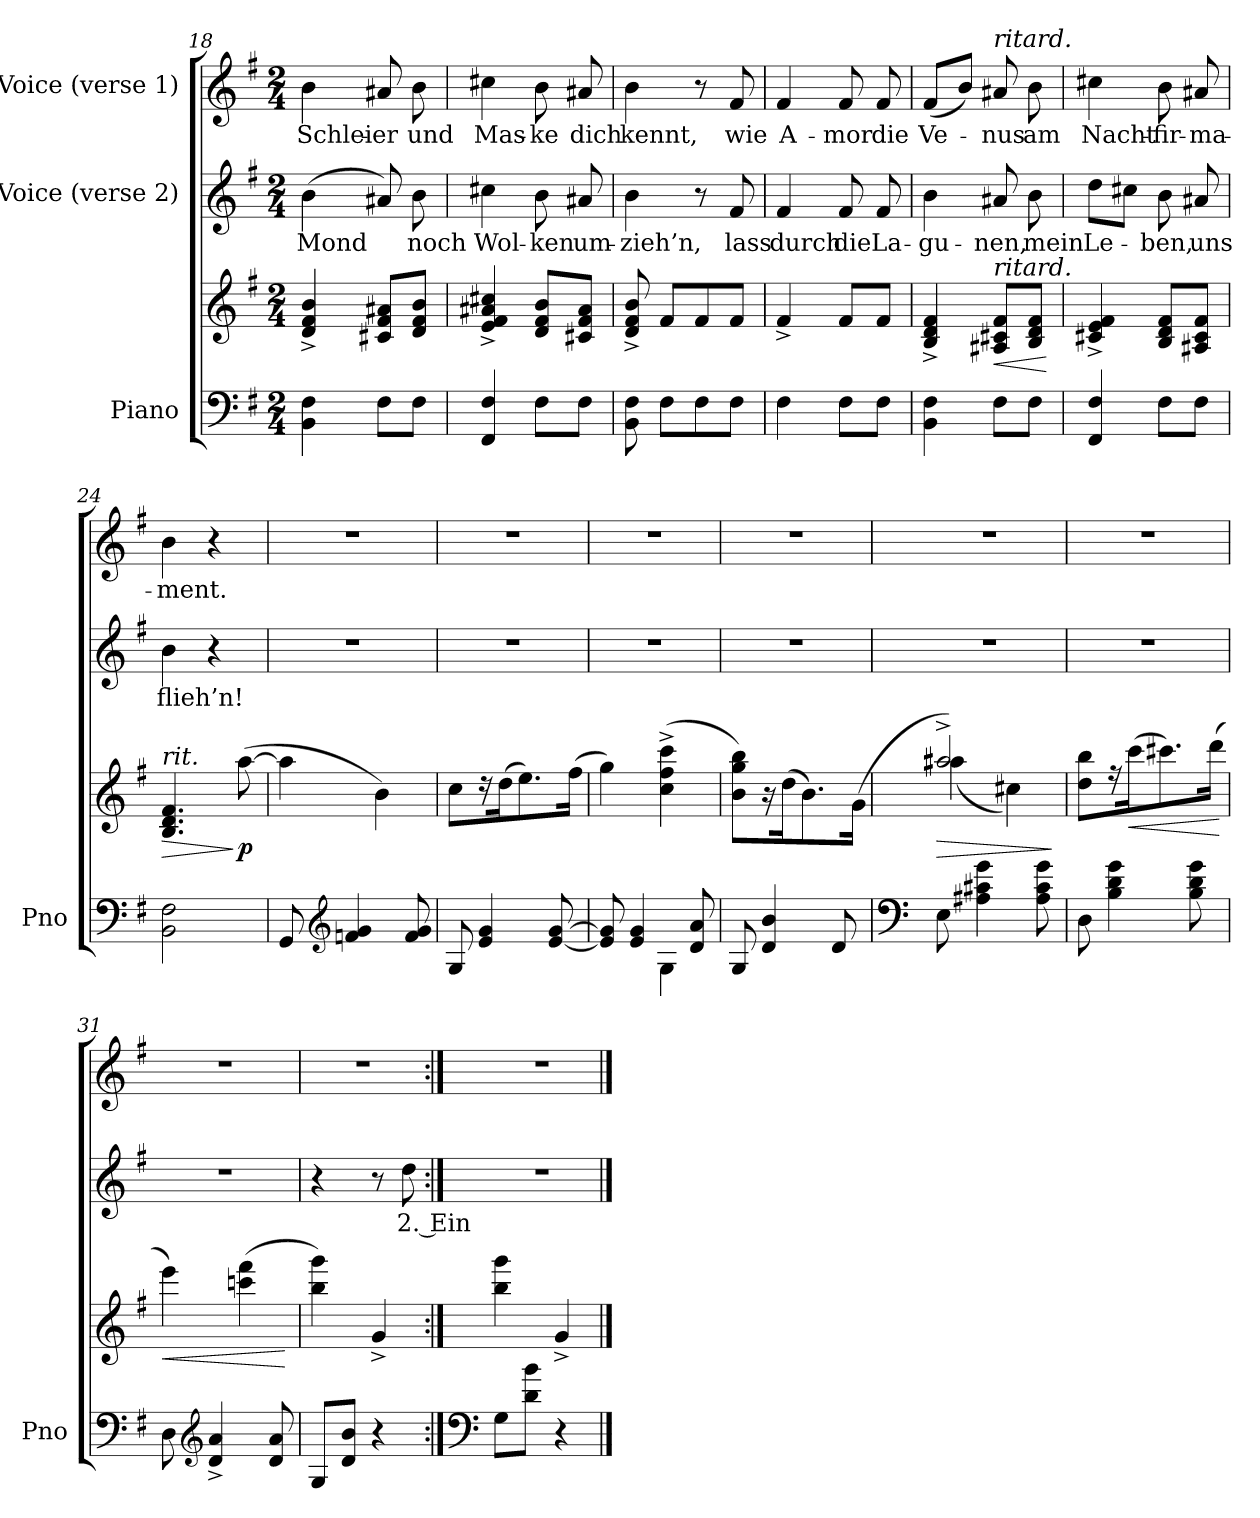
**kern	**kern	**dynam	**kern	**text	**kern	**text
*part3	*part3	*part3	*part2	*part2	*part1	*part1
*staff4	*staff3	*staff3/4	*staff2	*staff2	*staff1	*staff1
*I"Piano	*	*	*I"Voice (verse 2)	*	*I"Voice (verse 1)	*
*I'Pno	*	*	*	*	*	*
*clefF4	*clefG2	*	*clefG2	*	*clefG2	*
*k[f#]	*k[f#]	*	*k[f#]	*	*k[f#]	*
*M2/4	*M2/4	*	*M2/4	*	*M2/4	*
=18	=18	=18	=18	=18	=18	=18
4BB\ 4F#\	4d/^ 4f#/^ 4b/^	.	(4b\	Mond	4b\	Schlei-
8F#\L	8c#X/ 8f#/ 8a#X/L	.	8a#X/)	.	8a#X/	-er
8F#\J	8d/ 8f#/ 8b/J	.	8b\	noch	8b\	und
=19	=19	=19	=19	=19	=19	=19
4FF#/ 4F#/	4e/^ 4f#/^ 4a#X/^ 4cc#X/^	.	4cc#X\	Wol-	4cc#X\	Mas-
8F#\L	8d/ 8f#/ 8b/L	.	8b\	-ken	8b\	-ke
8F#\J	8c#X/ 8f#/ 8a#/J	.	8a#X/	um-	8a#X/	dich
=20	=20	=20	=20	=20	=20	=20
8BB\ 8F#\	8d/^ 8f#/^ 8b/^	.	4b\	-zieh’n,	4b\	kennt,
8F#\L	8f#/L	.	.	.	.	.
8F#\	8f#/	.	8r	.	8r	.
8F#\J	8f#/J	.	8f#/	lass	8f#/	wie
=21	=21	=21	=21	=21	=21	=21
4F#\	4f#^/	.	4f#/	durch	4f#/	A-
8F#\L	8f#/L	.	8f#/	die	8f#/	-mor
8F#\J	8f#/J	.	8f#/	La-	8f#/	die
=22	=22	=22	=22	=22	=22	=22
4BB\ 4F#\	4B/^ 4d/^ 4f#/^	.	4b\	-gu-	(8f#/L	Ve-
.	.	.	.	.	8b/J)	.
!	!	!	!	!	!LO:TX:a:i:t=ritard.	!
!	!LO:TX:a:i:t=ritard.	!	!	!	!	!
!	!	!LO:HP:b	!	!	!	!
8F#\L	8A#X/ 8c#X/ 8f#/L	<	8a#X/	-nen,	8a#X/	-nus
8F#\J	8B/ 8d/ 8f#/J	.	8b\	mein	8b\	am
.	.	[	.	.	.	.
=23	=23	=23	=23	=23	=23	=23
4FF#/ 4F#/	4c#X/^ 4e/^ 4f#/^	.	8dd\L	Le-	4cc#X\	Nacht-
.	.	.	8cc#X\J	.	.	.
8F#\L	8B/ 8d/ 8f#/L	.	8b\	-ben,	8b\	-fir-
8F#\J	8A#X/ 8c#/ 8f#/J	.	8a#X/	uns	8a#X/	-ma-
=24	=24	=24	=24	=24	=24	=24
!	!LO:TX:a:i:t=rit.	!	!	!	!	!
!	!	!LO:HP:b	!	!	!	!
2BB\ 2F#\	4.B/ 4.d/ 4.f#/	>	4b\	flieh’n!	4b\	-ment.
.	.	.	4r	.	4r	.
!	!	!LO:DY:n=1:b	!	!	!	!
.	([8aa\	] p	.	.	.	.
=25	=25	=25	=25	=25	=25	=25
8GG/	4aa\]	.	2r	.	2r	.
*clefG2	*	*	*	*	*	*
4fn/ 4g/	.	.	.	.	.	.
.	4b\)	.	.	.	.	.
8f/ 8g/	.	.	.	.	.	.
=26	=26	=26	=26	=26	=26	=26
8G/	8cc\L	.	2r	.	2r	.
4e/ 4g/	16r	.	.	.	.	.
.	(16dd\J	.	.	.	.	.
.	8.ee\)	.	.	.	.	.
[8e/ [8g/	.	.	.	.	.	.
.	(16ff#\Jk	.	.	.	.	.
=27	=27	=27	=27	=27	=27	=27
*^	*	*	*	*	*	*
8e/] 8g/]	4ryy	4gg\)	.	2r	.	2r	.
4e/ 4g/	.	.	.	.	.	.	.
.	4G\	(4cc\^ 4ff#\^ 4ccc\^	.	.	.	.	.
8d/ 8a/	.	.	.	.	.	.	.
*v	*v	*	*	*	*	*	*
=28	=28	=28	=28	=28	=28	=28
8G/	8b\ 8gg\ 8bb\L)	.	2r	.	2r	.
4d/ 4b/	16r	.	.	.	.	.
.	(16dd\J	.	.	.	.	.
.	8.b\)	.	.	.	.	.
8d/	.	.	.	.	.	.
.	(16g\Jk	.	.	.	.	.
=29	=29	=29	=29	=29	=29	=29
*clefF4	*	*	*	*	*	*
!	!	!LO:HP:b	!	!	!	!
*	*^	*	*	*	*	*
8E\	2aa#X^/)	(4aa#\	>	2r	.	2r	.
4A#X\ 4c#X\ 4g\	.	.	.	.	.	.	.
.	.	4cc#X\)	.	.	.	.	.
8A#\ 8c#\ 8g\	.	.	.	.	.	.	.
*	*v	*v	*	*	*	*	*
.	.	]	.	.	.	.
=30	=30	=30	=30	=30	=30	=30
8D\	8dd\ 8bb\L	.	2r	.	2r	.
4B\ 4d\ 4g\	16r	.	.	.	.	.
!	!	!LO:HP:b	!	!	!	!
.	(16ccc\J	<	.	.	.	.
.	8.ccc#X\)	.	.	.	.	.
8B\ 8d\ 8g\	.	.	.	.	.	.
.	(16ddd\Jk	.	.	.	.	.
.	.	[	.	.	.	.
=31	=31	=31	=31	=31	=31	=31
!	!	!LO:HP:b	!	!	!	!
8D\	4eee\)	<	2r	.	2r	.
*clefG2	*	*	*	*	*	*
4d/^> 4a/^>	.	.	.	.	.	.
.	(4cccn\ 4fff#\	.	.	.	.	.
8d/ 8a/	.	.	.	.	.	.
.	.	[	.	.	.	.
=32	=32	=32	=32	=32	=32	=32
8G/L	4bb\ 4ggg\)	.	4r	.	2r	.
8d/ 8b/J	.	.	.	.	.	.
4r	4g^>/	.	8r	.	.	.
.	.	.	8dd\	2. Ein	.	.
=33:|!	=33:|!	=33:|!	=33:|!	=33:|!	=33:|!	=33:|!
*clefF4	*	*	*	*	*	*
8G\L	4bb\ 4ggg\	.	2r	.	2r	.
8d\ 8b\J	.	.	.	.	.	.
4r	4g^>/	.	.	.	.	.
==	==	==	==	==	==	==
*-	*-	*-	*-	*-	*-	*-
